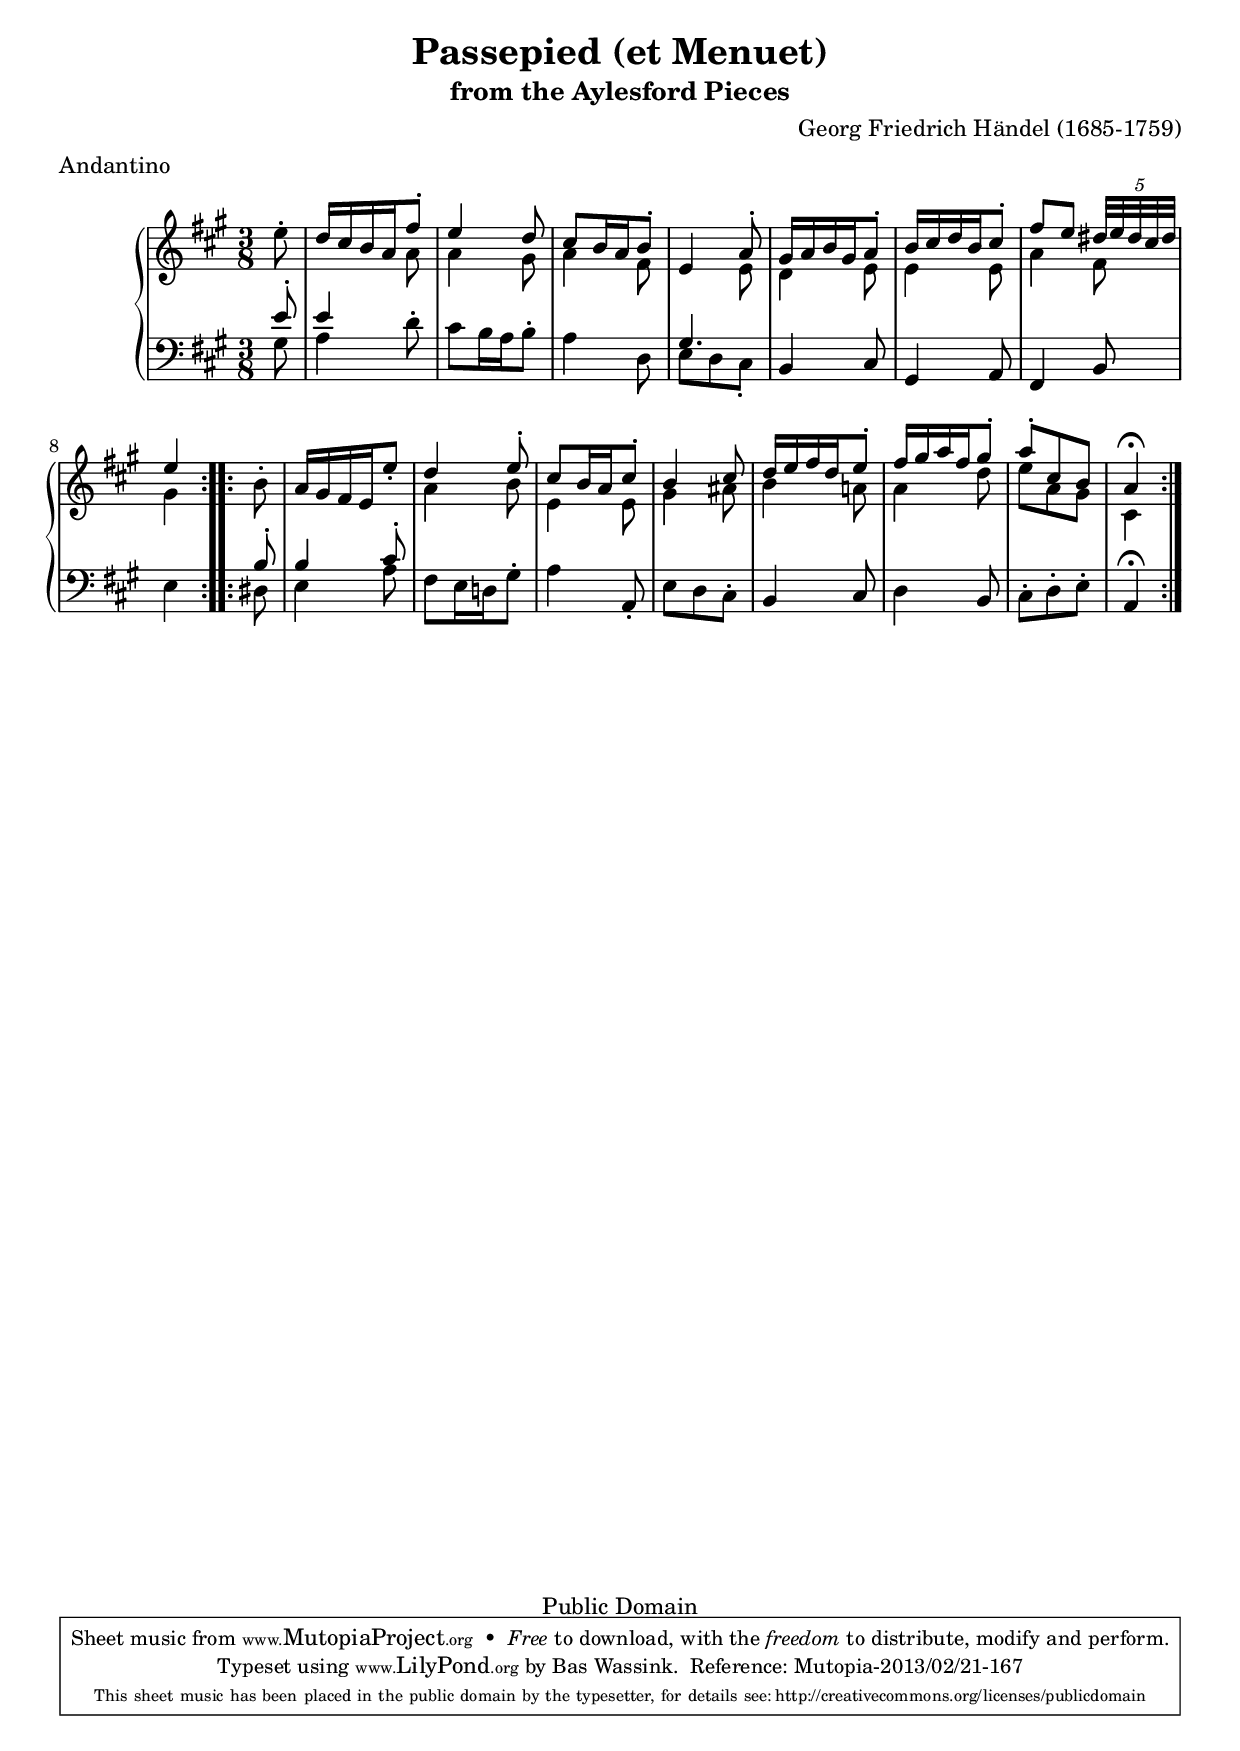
\version "2.16.1"
#(set-global-staff-size 20)
\header {
  title             = "Passepied (et Menuet)"
  subtitle          = "from the Aylesford Pieces"
  composer          = "Georg Friedrich Händel (1685-1759)"
  meter             = "Andantino"
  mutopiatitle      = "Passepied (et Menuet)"
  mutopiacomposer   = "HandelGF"
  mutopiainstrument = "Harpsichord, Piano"
  date              = "18th Century"
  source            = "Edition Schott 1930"
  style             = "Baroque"
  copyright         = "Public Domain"
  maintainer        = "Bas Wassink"
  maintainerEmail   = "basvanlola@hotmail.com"

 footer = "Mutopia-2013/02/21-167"
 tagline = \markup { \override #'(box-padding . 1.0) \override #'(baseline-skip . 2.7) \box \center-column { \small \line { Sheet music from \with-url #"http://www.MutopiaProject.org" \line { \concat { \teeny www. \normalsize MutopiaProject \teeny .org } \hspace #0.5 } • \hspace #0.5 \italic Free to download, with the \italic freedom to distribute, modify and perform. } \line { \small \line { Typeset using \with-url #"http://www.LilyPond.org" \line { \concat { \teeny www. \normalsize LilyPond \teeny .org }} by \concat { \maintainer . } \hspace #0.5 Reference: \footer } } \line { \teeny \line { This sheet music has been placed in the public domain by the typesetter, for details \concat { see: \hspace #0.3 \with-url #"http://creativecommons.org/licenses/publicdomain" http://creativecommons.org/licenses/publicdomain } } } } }
  }

Global =  {\key a\major \time 3/8 \partial 8}


MDI =  \relative c'' {
  \repeat volta 2 {
  \oneVoice e8-.
  \voiceOne d16 cis b a fis'8-.
  e4 d8
  cis b16 a b8-.
  e,4 a8-.
  gis16 a b gis a8-.
  b16 cis d b cis8-.
  fis8 e \times 4/5 { dis32[ e dis cis dis]}
  e4 
  }
  
  \repeat volta 2 {
  \oneVoice b8-.
  a16 gis fis e e'8-.
  \voiceOne d4 e8-.
  cis b16 a cis8-.
  b4 cis8
  d16 e fis d e8-.
  fis16 gis a fis gis8-.
  a-. cis, b
  a4\fermata
  }
  }
MDII =  \relative c'' {
  s8
  s4 a8
  a4 gis8
  a4 fis8
  s4 e8
  d4 e8
  e4 e8
  a4 fis8
  gis4
  
  s8
  s4.
  a4 b8
  e,4 e8
  gis4 ais8
  b4 a!8
  a4 d8
  e a, gis
  cis,4
  }

MSI =  \relative c' {
  <<{
    e8-. |
    e4
  } \\ {
    gis,8 |
    a4
  }>> d8-. |
  cis8 b16 a b8-.
  a4 d,8
  <<gis4. \\ {e8 d cis-.}>>
  b4 cis8
  gis4 a8
  fis4 b8
  e4
  
  <<{
    b'8-. |
    b4 cis8-. |
  } \\ {
    dis,8 |
    e4 a8 |
  }>>
  fis e16 d! gis8-.
  a4 a,8-.
  e' d cis-.
  b4 cis8
  d4 b8
  cis-. d-. e-.
  a,4\fermata
  }

\score { {
  \new PianoStaff <<
    \set PianoStaff.midiInstrument = "harpsichord"
    \new Staff = "up" <<
      \Global \clef treble
      \new Voice=One {\voiceOne\MDI}
      \new Voice=Two {\voiceTwo\MDII}
    >>
    \new Staff = "down" <<
      \Global \clef bass \MSI
    >>
  >>
}

  \midi {
    \tempo 4 = 80
    }


\layout {}
}
